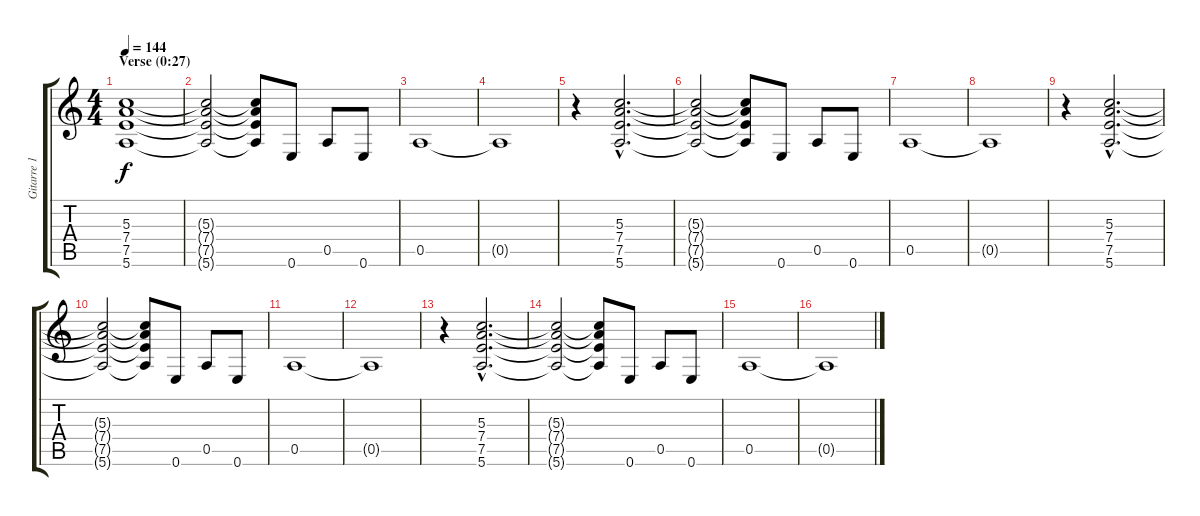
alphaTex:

\track ("Gitarre 1" "Gitarre 1") {instrument distortionguitar}
\staff {score tabs}
\tuning (E4 B3 G3 D3 A2 E2) {hide}
\ts (4 4)
\section ("" "Verse (0:27)")
\tempo 144
\clef g2
\ks c
(5.3 7.4 7.5 5.6).1{dy f} |
(5.3{t} 7.4{t} 7.5{t} 5.6{t}).2 (5.3{t} 7.4{t} 7.5{t} 5.6{t}).8 0.6.8 0.5.8 0.6.8 |
0.5.1 |
0.5{t}.1 |
r.4 (5.3{hac} 7.4{hac} 7.5{hac} 5.6{hac}).2{d} |
(5.3{t} 7.4{t} 7.5{t} 5.6{t}).2 (5.3{t} 7.4{t} 7.5{t} 5.6{t}).8 0.6.8 0.5.8 0.6.8 |
0.5.1 |
0.5{t}.1 |
r.4 (5.3{hac} 7.4{hac} 7.5{hac} 5.6{hac}).2{d} |
(5.3{t} 7.4{t} 7.5{t} 5.6{t}).2 (5.3{t} 7.4{t} 7.5{t} 5.6{t}).8 0.6.8 0.5.8 0.6.8 |
0.5.1 |
0.5{t}.1 |
r.4 (5.3{hac} 7.4{hac} 7.5{hac} 5.6{hac}).2{d} |
(5.3{t} 7.4{t} 7.5{t} 5.6{t}).2 (5.3{t} 7.4{t} 7.5{t} 5.6{t}).8 0.6.8 0.5.8 0.6.8 |
0.5.1 |
0.5{t}.1
